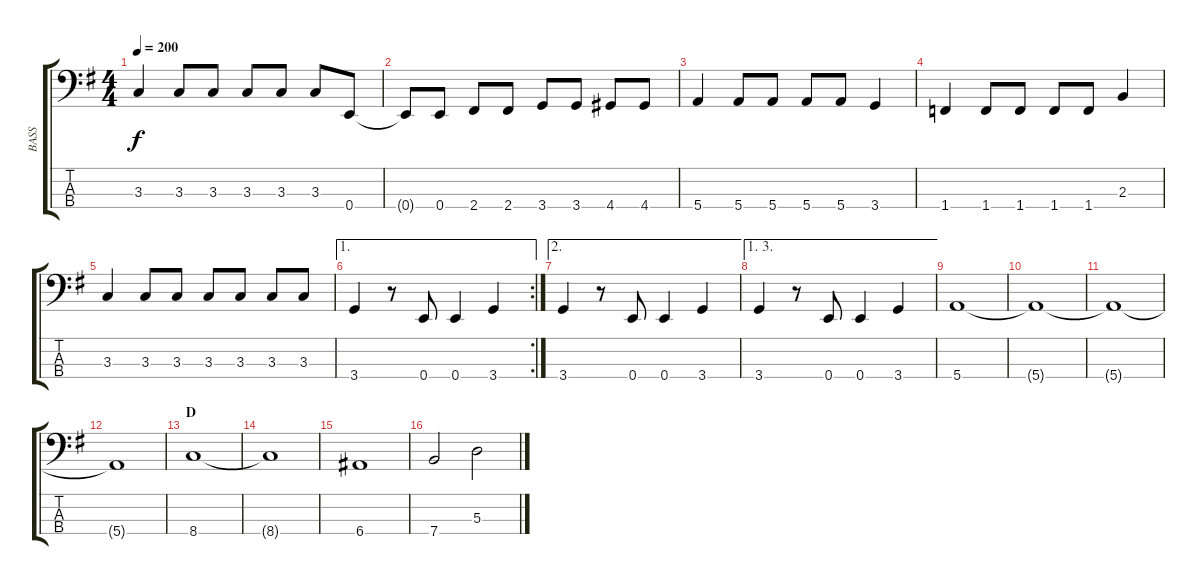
\track ("BASS" "BASS") {instrument electricbasspick}
\staff {score tabs}
\tuning (G2 D2 A1 E1) {hide}
\ts (4 4)
\tempo 200
\clef f4
\ks eminor
3.3.4{dy f} 3.3.8 3.3.8 3.3.8 3.3.8 3.3.8 0.4.8 |
0.4{t}.8 0.4.8 2.4.8 2.4.8 3.4.8 3.4.8 4.4.8 4.4.8 |
5.4.4 5.4.8 5.4.8 5.4.8 5.4.8 3.4.4 |
1.4.4 1.4.8 1.4.8 1.4.8 1.4.8 2.3.4 |
3.3.4 3.3.8 3.3.8 3.3.8 3.3.8 3.3.8 3.3.8 |
\ae 1
\rc 2
3.4.4 r.8 0.4.8 0.4.4 3.4.4 |
\ae 2
3.4.4 r.8 0.4.8 0.4.4 3.4.4 |
\ae (1 3)
3.4.4 r.8 0.4.8 0.4.4 3.4.4 |
5.4.1 |
5.4{t}.1 |
5.4{t}.1 |
5.4{t}.1 |
\section ("" "D")
8.4.1 |
8.4{t}.1 |
6.4.1 |
7.4.2 5.3.2
